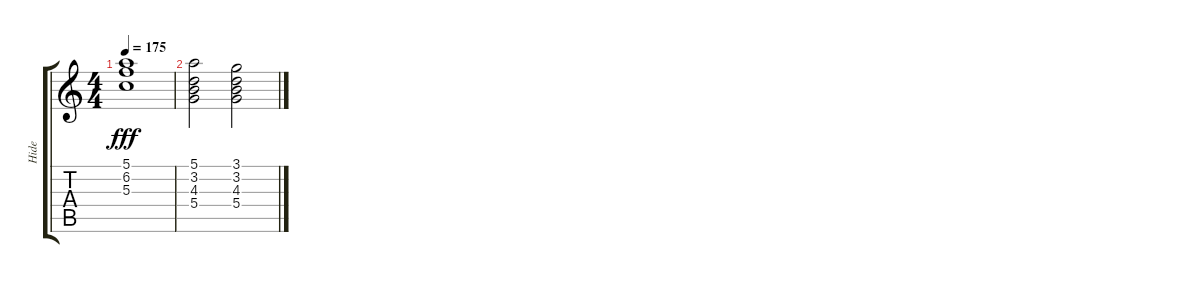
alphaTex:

\track ("Hide" "Hide") {instrument distortionguitar}
\staff {score tabs}
\tuning (E4 B3 G3 D3 A2 E2) {hide}
\ts (4 4)
\tempo 175
\clef g2
\ks c
(5.1 6.2 5.3).1{dy fff} |
(5.1 3.2 4.3 5.4).2 (3.1 3.2 4.3 5.4).2
